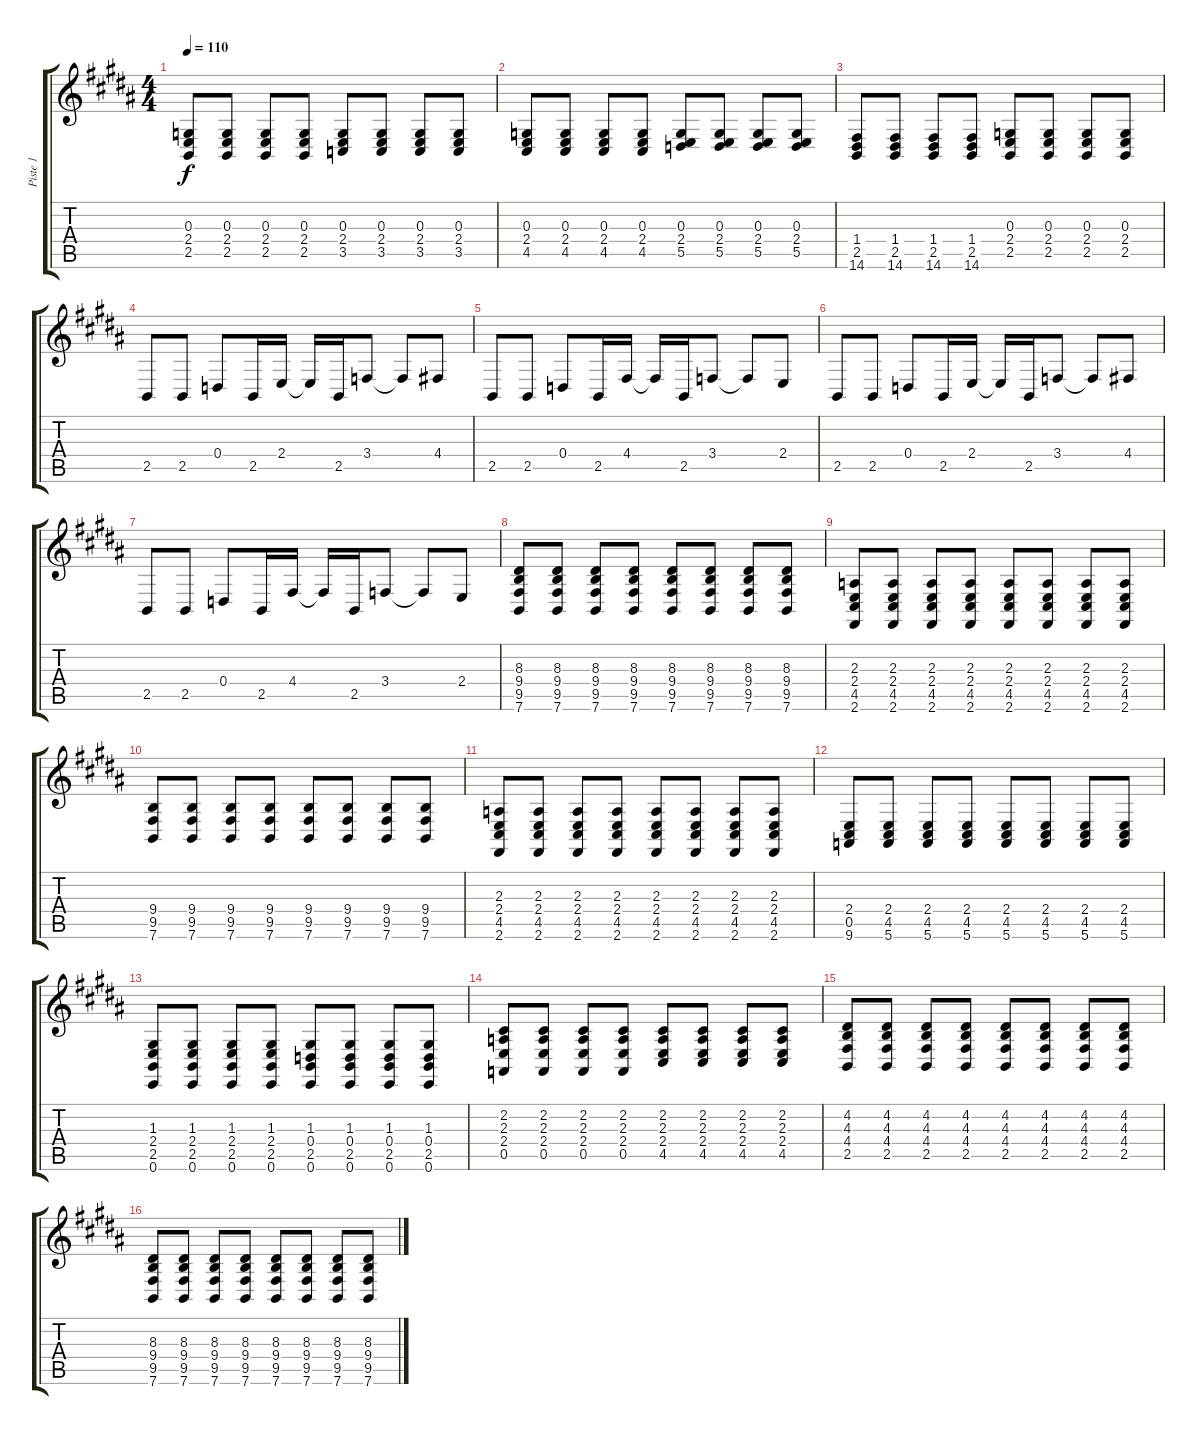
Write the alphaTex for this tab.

\track ("Piste 1" "Piste 1") {instrument brightacousticpiano}
\staff {score tabs}
\tuning (E4 B3 G3 D3 A2 E2) {hide}
\ts (4 4)
\tempo 110
\clef g2
\ks b
(0.3 2.4 2.5).8{dy f} (0.3 2.4 2.5).8 (0.3 2.4 2.5).8 (0.3 2.4 2.5).8 (0.3 2.4 3.5).8 (0.3 2.4 3.5).8 (0.3 2.4 3.5).8 (0.3 2.4 3.5).8 |
(0.3 2.4 4.5).8 (0.3 2.4 4.5).8 (0.3 2.4 4.5).8 (0.3 2.4 4.5).8 (0.3 2.4 5.5).8 (0.3 2.4 5.5).8 (0.3 2.4 5.5).8 (0.3 2.4 5.5).8 |
(1.4 2.5 14.6).8 (1.4 2.5 14.6).8 (1.4 2.5 14.6).8 (1.4 2.5 14.6).8 (0.3 2.4 2.5).8 (0.3 2.4 2.5).8 (0.3 2.4 2.5).8 (0.3 2.4 2.5).8 |
2.5.8 2.5.8 0.4.8 2.5.16 2.4.16 2.4{t}.16 2.5.16 3.4.8 3.4{t}.8 4.4.8 |
2.5.8 2.5.8 0.4.8 2.5.16 4.4.16 4.4{t}.16 2.5.16 3.4.8 3.4{t}.8 2.4.8 |
2.5.8 2.5.8 0.4.8 2.5.16 2.4.16 2.4{t}.16 2.5.16 3.4.8 3.4{t}.8 4.4.8 |
2.5.8 2.5.8 0.4.8 2.5.16 4.4.16 4.4{t}.16 2.5.16 3.4.8 3.4{t}.8 2.4.8 |
(8.3 9.4 9.5 7.6).8 (8.3 9.4 9.5 7.6).8 (8.3 9.4 9.5 7.6).8 (8.3 9.4 9.5 7.6).8 (8.3 9.4 9.5 7.6).8 (8.3 9.4 9.5 7.6).8 (8.3 9.4 9.5 7.6).8 (8.3 9.4 9.5 7.6).8 |
(2.3 2.4 4.5 2.6).8 (2.3 2.4 4.5 2.6).8 (2.3 2.4 4.5 2.6).8 (2.3 2.4 4.5 2.6).8 (2.3 2.4 4.5 2.6).8 (2.3 2.4 4.5 2.6).8 (2.3 2.4 4.5 2.6).8 (2.3 2.4 4.5 2.6).8 |
(9.4 9.5 7.6).8 (9.4 9.5 7.6).8 (9.4 9.5 7.6).8 (9.4 9.5 7.6).8 (9.4 9.5 7.6).8 (9.4 9.5 7.6).8 (9.4 9.5 7.6).8 (9.4 9.5 7.6).8 |
(2.3 2.4 4.5 2.6).8 (2.3 2.4 4.5 2.6).8 (2.3 2.4 4.5 2.6).8 (2.3 2.4 4.5 2.6).8 (2.3 2.4 4.5 2.6).8 (2.3 2.4 4.5 2.6).8 (2.3 2.4 4.5 2.6).8 (2.3 2.4 4.5 2.6).8 |
(2.4 0.5 9.6).8 (2.4 4.5 5.6).8 (2.4 4.5 5.6).8 (2.4 4.5 5.6).8 (2.4 4.5 5.6).8 (2.4 4.5 5.6).8 (2.4 4.5 5.6).8 (2.4 4.5 5.6).8 |
(1.3 2.4 2.5 0.6).8 (1.3 2.4 2.5 0.6).8 (1.3 2.4 2.5 0.6).8 (1.3 2.4 2.5 0.6).8 (1.3 0.4 2.5 0.6).8 (1.3 0.4 2.5 0.6).8 (1.3 0.4 2.5 0.6).8 (1.3 0.4 2.5 0.6).8 |
(2.2 2.3 2.4 0.5).8 (2.2 2.3 2.4 0.5).8 (2.2 2.3 2.4 0.5).8 (2.2 2.3 2.4 0.5).8 (2.2 2.3 2.4 4.5).8 (2.2 2.3 2.4 4.5).8 (2.2 2.3 2.4 4.5).8 (2.2 2.3 2.4 4.5).8 |
(4.2 4.3 4.4 2.5).8 (4.2 4.3 4.4 2.5).8 (4.2 4.3 4.4 2.5).8 (4.2 4.3 4.4 2.5).8 (4.2 4.3 4.4 2.5).8 (4.2 4.3 4.4 2.5).8 (4.2 4.3 4.4 2.5).8 (4.2 4.3 4.4 2.5).8 |
(8.3 9.4 9.5 7.6).8 (8.3 9.4 9.5 7.6).8 (8.3 9.4 9.5 7.6).8 (8.3 9.4 9.5 7.6).8 (8.3 9.4 9.5 7.6).8 (8.3 9.4 9.5 7.6).8 (8.3 9.4 9.5 7.6).8 (8.3 9.4 9.5 7.6).8
